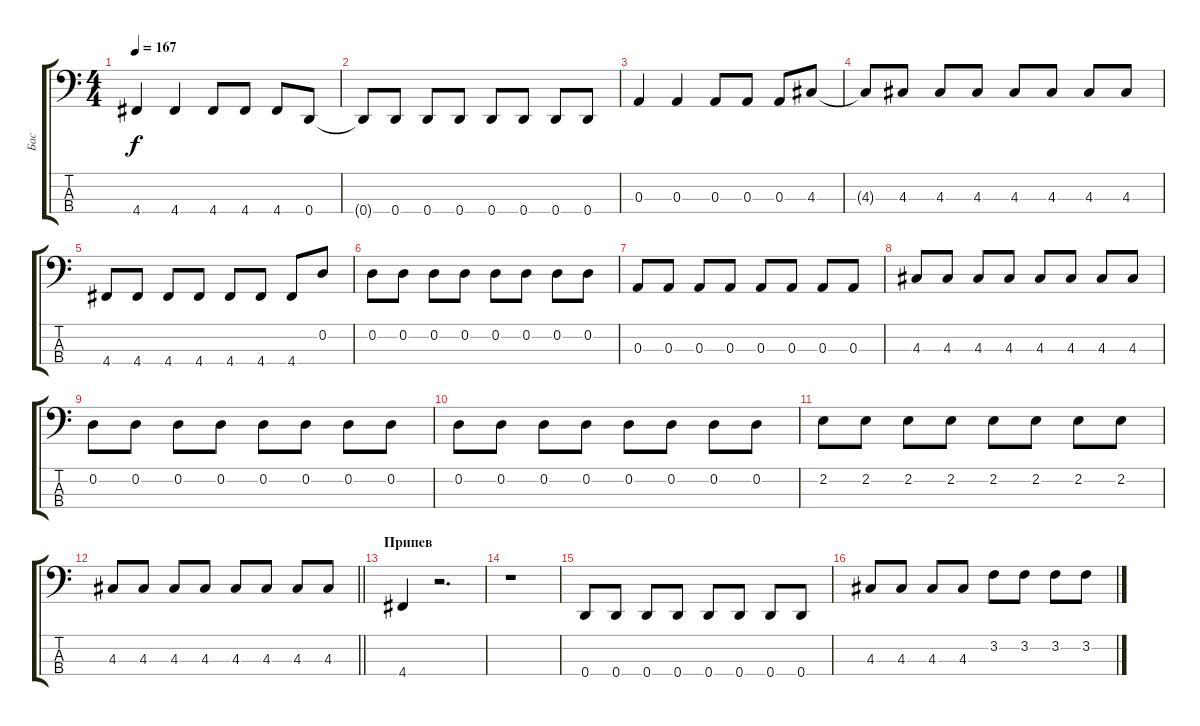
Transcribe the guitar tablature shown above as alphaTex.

\track ("Бас" "Бас") {instrument electricbassfinger}
\staff {score tabs}
\tuning (G2 D2 A1 D1) {hide}
\ts (4 4)
\tempo 167
\clef f4
\ks c
4.4.4{dy f} 4.4.4 4.4.8 4.4.8 4.4.8 0.4.8 |
0.4{t}.8 0.4.8 0.4.8 0.4.8 0.4.8 0.4.8 0.4.8 0.4.8 |
0.3.4 0.3.4 0.3.8 0.3.8 0.3.8 4.3.8 |
4.3{t}.8 4.3.8 4.3.8 4.3.8 4.3.8 4.3.8 4.3.8 4.3.8 |
4.4.8 4.4.8 4.4.8 4.4.8 4.4.8 4.4.8 4.4.8 0.2.8 |
0.2.8 0.2.8 0.2.8 0.2.8 0.2.8 0.2.8 0.2.8 0.2.8 |
0.3.8 0.3.8 0.3.8 0.3.8 0.3.8 0.3.8 0.3.8 0.3.8 |
4.3.8 4.3.8 4.3.8 4.3.8 4.3.8 4.3.8 4.3.8 4.3.8 |
0.2.8 0.2.8 0.2.8 0.2.8 0.2.8 0.2.8 0.2.8 0.2.8 |
0.2.8 0.2.8 0.2.8 0.2.8 0.2.8 0.2.8 0.2.8 0.2.8 |
2.2.8 2.2.8 2.2.8 2.2.8 2.2.8 2.2.8 2.2.8 2.2.8 |
\barLineRight lightlight
4.3.8 4.3.8 4.3.8 4.3.8 4.3.8 4.3.8 4.3.8 4.3.8 |
\section ("" "Припев")
4.4.4 r.2{d} |
r.1 |
0.4.8 0.4.8 0.4.8 0.4.8 0.4.8 0.4.8 0.4.8 0.4.8 |
4.3.8 4.3.8 4.3.8 4.3.8 3.2.8 3.2.8 3.2.8 3.2.8
